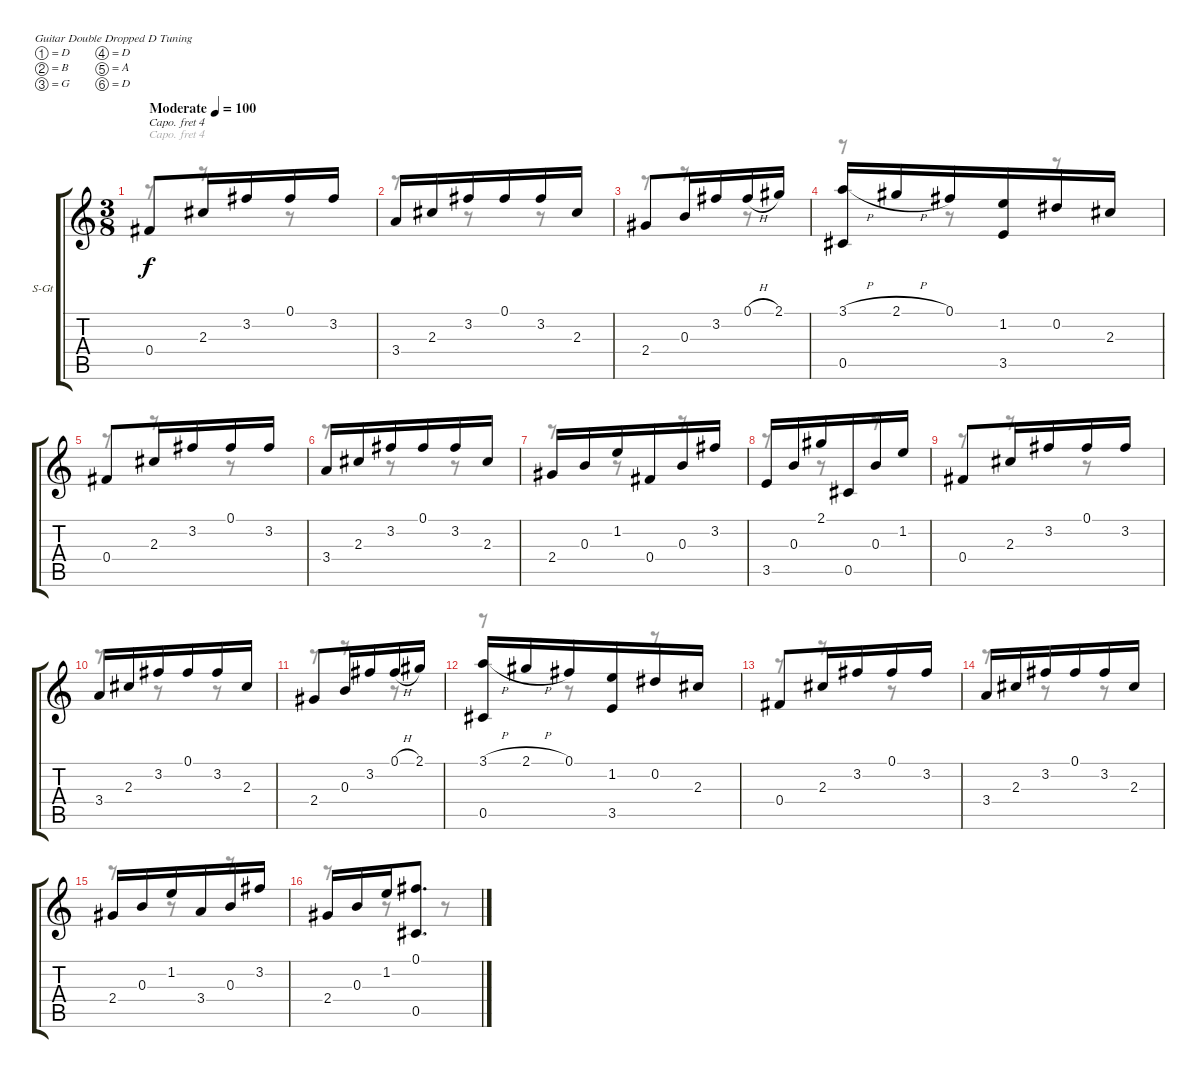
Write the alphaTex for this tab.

\bracketExtendMode groupsimilarinstruments
\firstSystemTrackNameOrientation horizontal
\otherSystemsTrackNameOrientation horizontal
\track ("" "S-Gt") {instrument acousticguitarsteel}
\staff {score tabs}
\capo 4
\tuning (D4 B3 G3 D3 A2 D2)
\voice
\ts (3 8)
\beaming (8 3)
\tempo (100 "Moderate")
\clef g2
\ks c
0.4.8{dy f instrument acousticguitarsteel} 2.3.16 3.2.16 0.1.16 3.2.16 |
3.4.16 2.3.16 3.2.16 0.1.16 3.2.16 2.3.16 |
2.4.8 0.3.16 3.2.16 0.1{h}.16 2.1.16 |
(3.1{h} 0.5).16 2.1{h}.16 0.1.16 (1.2 3.5).16 0.2.16 2.3.16 |
0.4.8 2.3.16 3.2.16 0.1.16 3.2.16 |
3.4.16 2.3.16 3.2.16 0.1.16 3.2.16 2.3.16 |
2.4.16 0.3.16 1.2.16 0.4.16 0.3.16 3.2.16 |
3.5.16 0.3.16 2.1.16 0.5.16 0.3.16 1.2.16 |
0.4.8 2.3.16 3.2.16 0.1.16 3.2.16 |
3.4.16 2.3.16 3.2.16 0.1.16 3.2.16 2.3.16 |
2.4.8 0.3.16 3.2.16 0.1{h}.16 2.1.16 |
(3.1{h} 0.5).16 2.1{h}.16 0.1.16 (1.2 3.5).16 0.2.16 2.3.16 |
0.4.8 2.3.16 3.2.16 0.1.16 3.2.16 |
3.4.16 2.3.16 3.2.16 0.1.16 3.2.16 2.3.16 |
2.4.16 0.3.16 1.2.16 3.4.16 0.3.16 3.2.16 |
2.4.16 0.3.16 1.2.16 (0.1 0.5).8{d}
\voice
\clef g2
\ottava regular
\simile none
\ks c
r.8{dy mf} r.8 r.8 |
r.8 r.8 r.8 |
r.8 r.8 r.8 |
r.8 r.8 r.8 |
r.8 r.8 r.8 |
r.8 r.8 r.8 |
r.8 r.8 r.8 |
r.8 r.8 r.8 |
r.8 r.8 r.8 |
r.8 r.8 r.8 |
r.8 r.8 r.8 |
r.8 r.8 r.8 |
r.8 r.8 r.8 |
r.8 r.8 r.8 |
r.8 r.8 r.8 |
r.8 r.8 r.8
